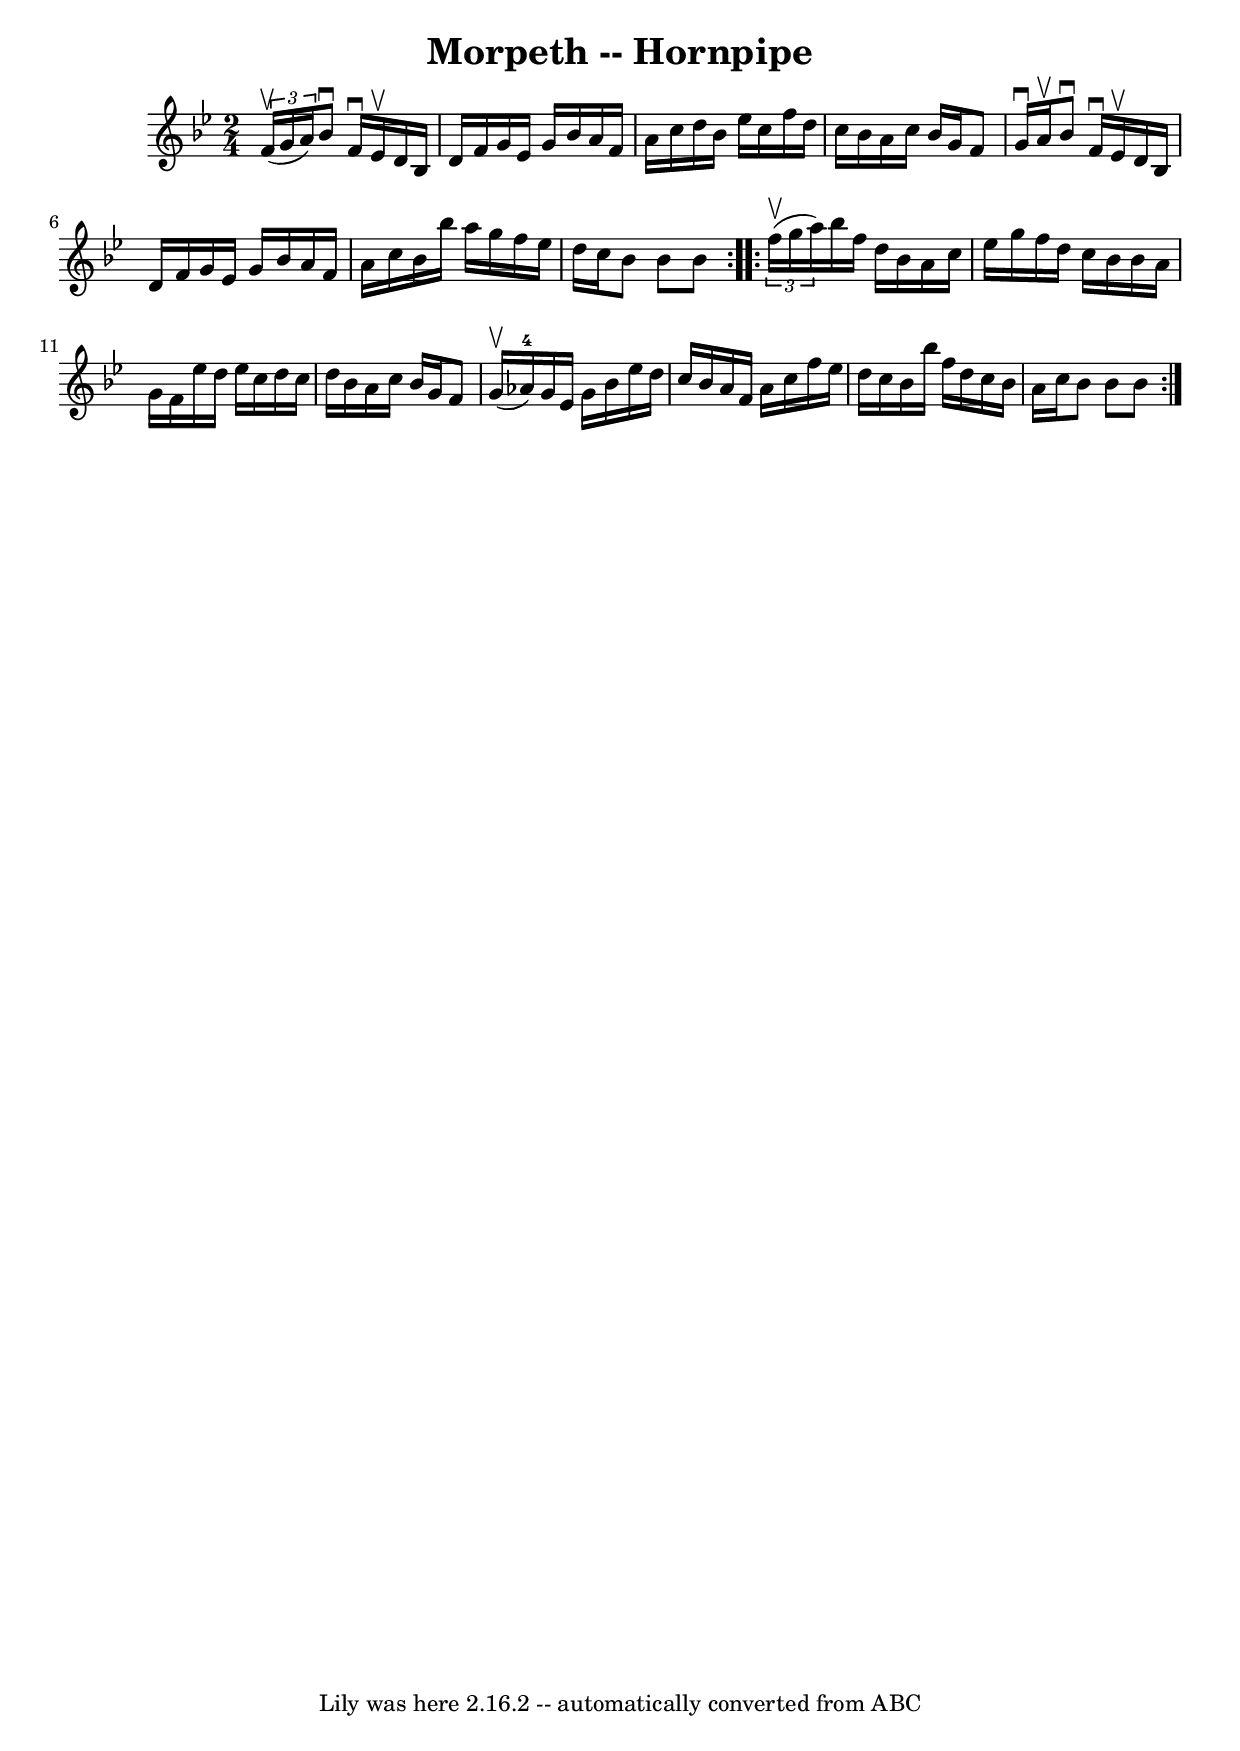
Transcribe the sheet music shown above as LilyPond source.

\version "2.16.2"
\include "Mammoth.ily"
\header {
  %% book = "Cole's 1000 Fiddle Tunes"
 crossRefNumber = "1"
 footnotes = ""
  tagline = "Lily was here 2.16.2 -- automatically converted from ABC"
  title = "Morpeth -- Hornpipe"

}
voicedefault =  {



  \repeat volta 2 {

    \time 2/4 
    \key bes \major   \times 2/3 { f'16 (^\upbow g'16 a'16)  				 }   |
 bes'8^\downbow f'16^\downbow ees'16^\upbow d'16 bes16 d'16 f'16   |
 g'16 ees'16 g'16 bes'16 a'16 f'16 a'16 c''16   |
 d''16 bes'16 ees''16 c''16 f''16 d''16 c''16 bes'16   |
 a'16 c''16 bes'16 g'16 f'8 g'16^\downbow a'16^\upbow |
 bes'8^\downbow f'16^\downbow ees'16^\upbow d'16 bes16 d'16 f'16  |
 g'16 ees'16 g'16 bes'16 a'16 f'16 a'16 c''16   |
 bes'16 bes''16 a''16 g''16 f''16 ees''16 d''16 c''16   |
 bes'8 bes'8    
 bes'8  
  }     
  \repeat volta 2 {
    \times 2/3 { f''16 (^\upbow g''16 a''16 
		 )  	       }  |
 bes''16 f''16 d''16 bes'16 a'16 c''16 ees''16 g''16   |
 f''16 d''16 c''16 bes'16 bes'16 a'16 g'16 f'16   |
 ees''16 d''16 ees''16 c''16 d''16 c''16 d''16 bes'16   |
 a'16 c''16 bes'16 g'16 f'8 g'16 (^\upbow aes'16-4)  |
 g'16 ees'16 g'16 bes'16 ees''16 d''16 c''16 bes'16   |
 a'16 f'16 a'16 c''16 f''16 ees''16 d''16 c''16   |
 bes'16 bes''16 f''16 d''16 c''16 bes'16 a'16 c''16   |
 bes'8 bes'8   
 bes'8  
  }   

}

\score{
  <<

    \context Staff="default"
    {
      \voicedefault 
      
    }

  >>
  \layout {
    
  }
  \midi {
  }

}
